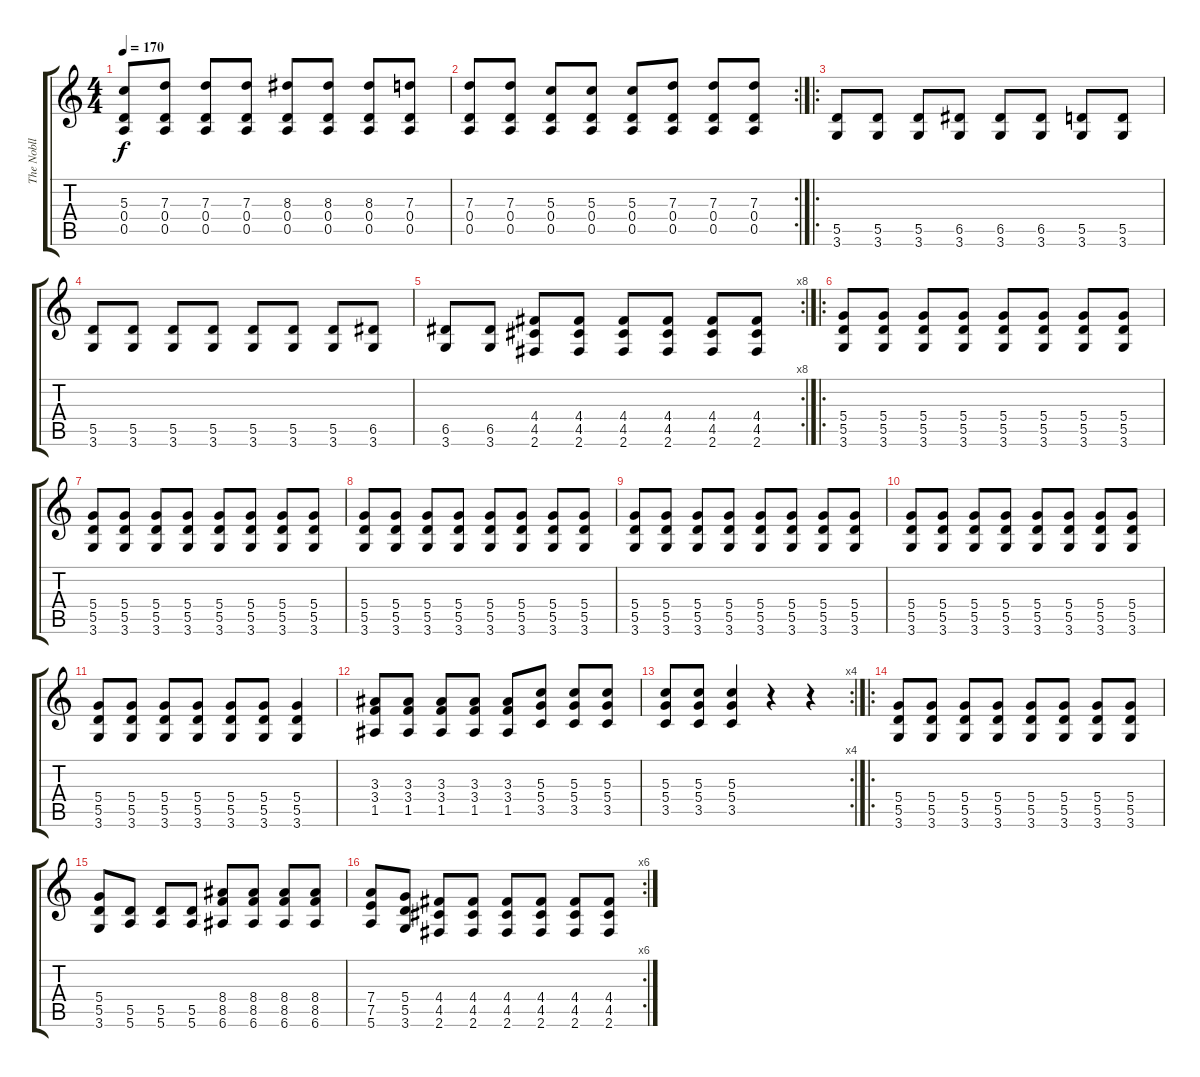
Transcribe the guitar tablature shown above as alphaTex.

\track ("The Nobll" "The Nobll") {instrument overdrivenguitar}
\staff {score tabs}
\tuning (E4 B3 G3 D3 A2 E2) {hide}
\ts (4 4)
\tempo 170
\clef g2
\ks c
(5.3 0.4 0.5).8{dy f} (7.3 0.4 0.5).8 (7.3 0.4 0.5).8 (7.3 0.4 0.5).8 (8.3 0.4 0.5).8 (8.3 0.4 0.5).8 (8.3 0.4 0.5).8 (7.3 0.4 0.5).8 |
\rc 2
(7.3 0.4 0.5).8 (7.3 0.4 0.5).8 (5.3 0.4 0.5).8 (5.3 0.4 0.5).8 (5.3 0.4 0.5).8 (7.3 0.4 0.5).8 (7.3 0.4 0.5).8 (7.3 0.4 0.5).8 |
\ro
(5.5 3.6).8 (5.5 3.6).8 (5.5 3.6).8 (6.5 3.6).8 (6.5 3.6).8 (6.5 3.6).8 (5.5 3.6).8 (5.5 3.6).8 |
(5.5 3.6).8 (5.5 3.6).8 (5.5 3.6).8 (5.5 3.6).8 (5.5 3.6).8 (5.5 3.6).8 (5.5 3.6).8 (6.5 3.6).8 |
\rc 8
(6.5 3.6).8 (6.5 3.6).8 (4.4 4.5 2.6).8 (4.4 4.5 2.6).8 (4.4 4.5 2.6).8 (4.4 4.5 2.6).8 (4.4 4.5 2.6).8 (4.4 4.5 2.6).8 |
\ro
(5.4 5.5 3.6).8 (5.4 5.5 3.6).8 (5.4 5.5 3.6).8 (5.4 5.5 3.6).8 (5.4 5.5 3.6).8 (5.4 5.5 3.6).8 (5.4 5.5 3.6).8 (5.4 5.5 3.6).8 |
(5.4 5.5 3.6).8 (5.4 5.5 3.6).8 (5.4 5.5 3.6).8 (5.4 5.5 3.6).8 (5.4 5.5 3.6).8 (5.4 5.5 3.6).8 (5.4 5.5 3.6).8 (5.4 5.5 3.6).8 |
(5.4 5.5 3.6).8 (5.4 5.5 3.6).8 (5.4 5.5 3.6).8 (5.4 5.5 3.6).8 (5.4 5.5 3.6).8 (5.4 5.5 3.6).8 (5.4 5.5 3.6).8 (5.4 5.5 3.6).8 |
(5.4 5.5 3.6).8 (5.4 5.5 3.6).8 (5.4 5.5 3.6).8 (5.4 5.5 3.6).8 (5.4 5.5 3.6).8 (5.4 5.5 3.6).8 (5.4 5.5 3.6).8 (5.4 5.5 3.6).8 |
(5.4 5.5 3.6).8 (5.4 5.5 3.6).8 (5.4 5.5 3.6).8 (5.4 5.5 3.6).8 (5.4 5.5 3.6).8 (5.4 5.5 3.6).8 (5.4 5.5 3.6).8 (5.4 5.5 3.6).8 |
(5.4 5.5 3.6).8 (5.4 5.5 3.6).8 (5.4 5.5 3.6).8 (5.4 5.5 3.6).8 (5.4 5.5 3.6).8 (5.4 5.5 3.6).8 (5.4 5.5 3.6).4 |
(3.3 3.4 1.5).8 (3.3 3.4 1.5).8 (3.3 3.4 1.5).8 (3.3 3.4 1.5).8 (3.3 3.4 1.5).8 (5.3 5.4 3.5).8 (5.3 5.4 3.5).8 (5.3 5.4 3.5).8 |
\rc 4
(5.3 5.4 3.5).8 (5.3 5.4 3.5).8 (5.3 5.4 3.5).4 r.4 r.4 |
\ro
(5.4 5.5 3.6).8 (5.4 5.5 3.6).8 (5.4 5.5 3.6).8 (5.4 5.5 3.6).8 (5.4 5.5 3.6).8 (5.4 5.5 3.6).8 (5.4 5.5 3.6).8 (5.4 5.5 3.6).8 |
(5.4 5.5 3.6).8 (5.5 5.6).8 (5.5 5.6).8 (5.5 5.6).8 (8.4 8.5 6.6).8 (8.4 8.5 6.6).8 (8.4 8.5 6.6).8 (8.4 8.5 6.6).8 |
\rc 6
(7.4 7.5 5.6).8 (5.4 5.5 3.6).8 (4.4 4.5 2.6).8 (4.4 4.5 2.6).8 (4.4 4.5 2.6).8 (4.4 4.5 2.6).8 (4.4 4.5 2.6).8 (4.4 4.5 2.6).8
